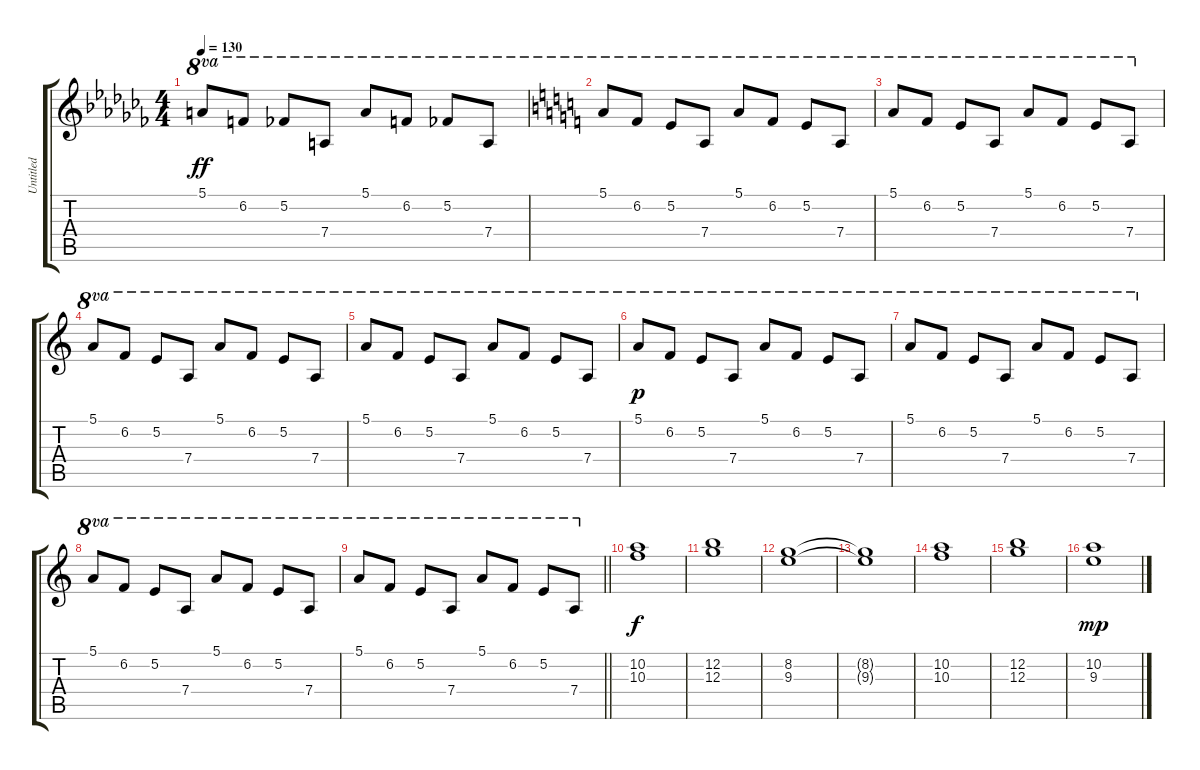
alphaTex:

\track ("Untitled" "Untitled") {instrument pad2warm}
\staff {score tabs}
\tuning (E5 B4 G4 D4 A3 E3) {hide}
\ts (4 4)
\tempo 130
\clef g2
\ks cb
5.1.8{ot 8va dy ff} 6.2.8{ot 8va} 5.2.8{ot 8va} 7.4.8{ot 8va} 5.1.8{ot 8va} 6.2.8{ot 8va} 5.2.8{ot 8va} 7.4.8{ot 8va} |
\ks c
5.1.8{ot 8va} 6.2.8{ot 8va} 5.2.8{ot 8va} 7.4.8{ot 8va} 5.1.8{ot 8va} 6.2.8{ot 8va} 5.2.8{ot 8va} 7.4.8{ot 8va} |
5.1.8{ot 8va} 6.2.8{ot 8va} 5.2.8{ot 8va} 7.4.8{ot 8va} 5.1.8{ot 8va} 6.2.8{ot 8va} 5.2.8{ot 8va} 7.4.8{ot 8va} |
5.1.8{ot 8va} 6.2.8{ot 8va} 5.2.8{ot 8va} 7.4.8{ot 8va} 5.1.8{ot 8va} 6.2.8{ot 8va} 5.2.8{ot 8va} 7.4.8{ot 8va} |
5.1.8{ot 8va} 6.2.8{ot 8va} 5.2.8{ot 8va} 7.4.8{ot 8va} 5.1.8{ot 8va} 6.2.8{ot 8va} 5.2.8{ot 8va} 7.4.8{ot 8va} |
5.1.8{ot 8va dy p} 6.2.8{ot 8va} 5.2.8{ot 8va} 7.4.8{ot 8va} 5.1.8{ot 8va} 6.2.8{ot 8va} 5.2.8{ot 8va} 7.4.8{ot 8va} |
5.1.8{ot 8va} 6.2.8{ot 8va} 5.2.8{ot 8va} 7.4.8{ot 8va} 5.1.8{ot 8va} 6.2.8{ot 8va} 5.2.8{ot 8va} 7.4.8{ot 8va} |
5.1.8{ot 8va} 6.2.8{ot 8va} 5.2.8{ot 8va} 7.4.8{ot 8va} 5.1.8{ot 8va} 6.2.8{ot 8va} 5.2.8{ot 8va} 7.4.8{ot 8va} |
\barLineRight lightlight
5.1.8{ot 8va} 6.2.8{ot 8va} 5.2.8{ot 8va} 7.4.8{ot 8va} 5.1.8{ot 8va} 6.2.8{ot 8va} 5.2.8{ot 8va} 7.4.8{ot 8va} |
(10.2 10.3).1{dy f} |
(12.2 12.3).1 |
(8.2 9.3).1 |
(8.2{t} 9.3{t}).1 |
(10.2 10.3).1 |
(12.2 12.3).1 |
(10.2 9.3).1{dy mp}
